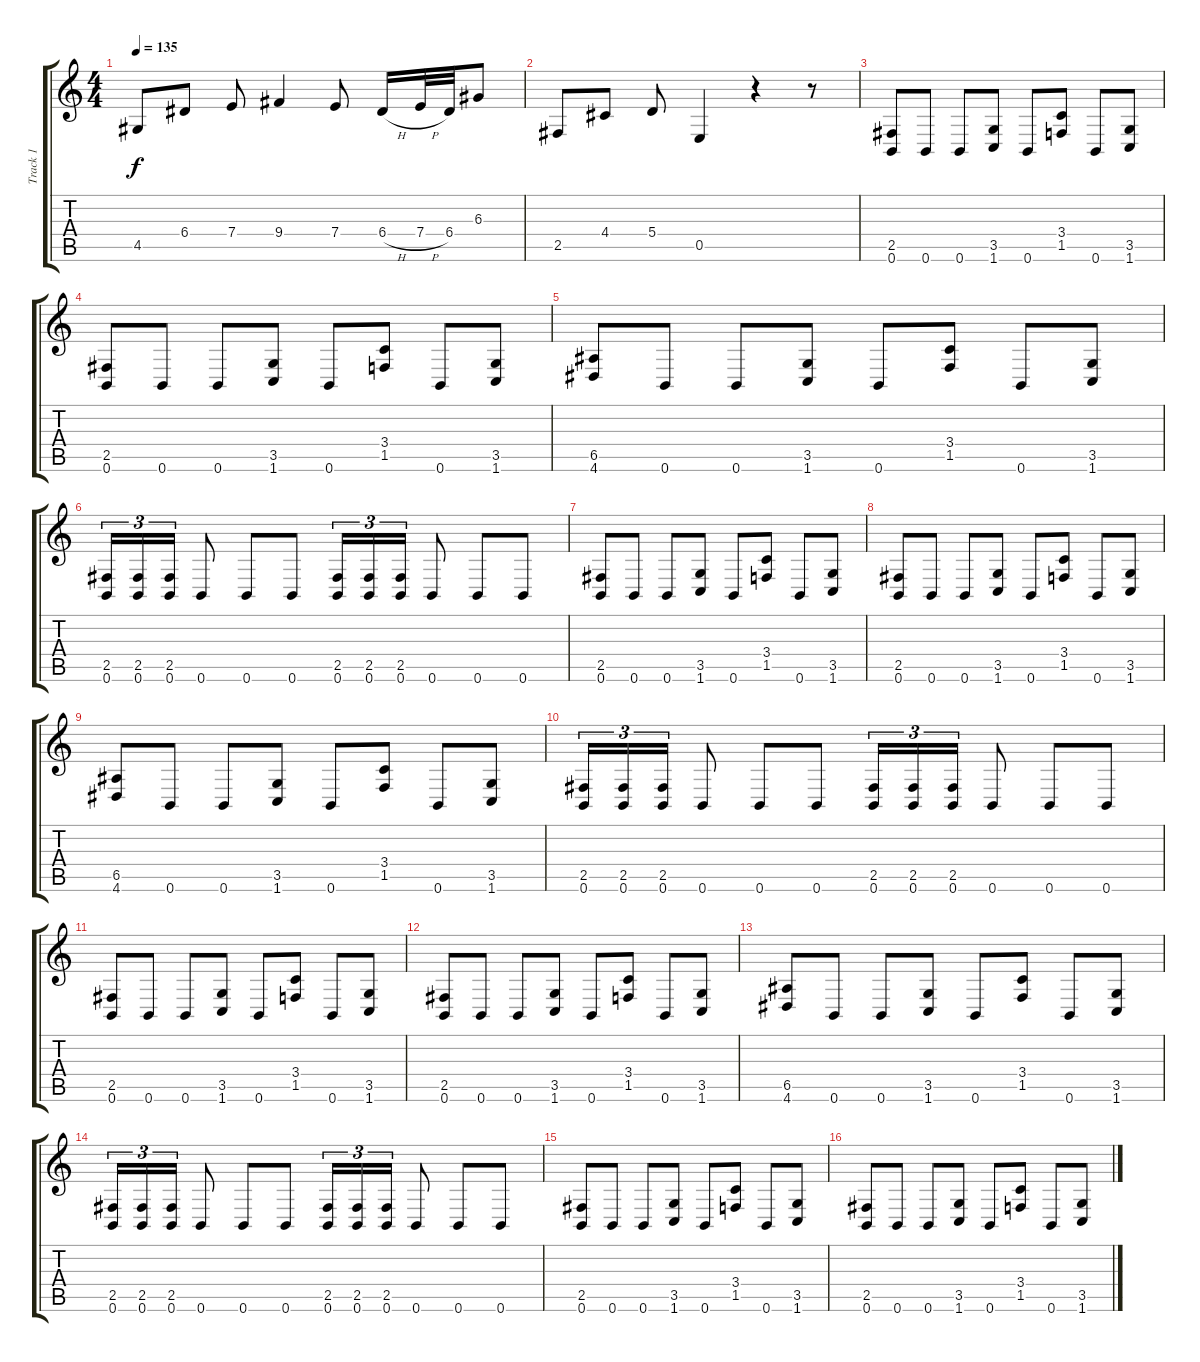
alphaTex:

\track ("Track 1" "Track 1") {instrument distortionguitar}
\staff {score tabs}
\tuning (B3 Gb3 D3 A2 E2 B1) {hide}
\ts (4 4)
\tempo 135
\clef g2
\ks c
4.5.8{dy f} 6.4.8 7.4.8 9.4.4 7.4.8 6.4{h}.16 7.4{h}.32 6.4.32 6.3.8 |
2.5.8 4.4.8 5.4.8 0.5.4 r.4 r.8 |
(2.5 0.6).8 0.6.8 0.6.8 (3.5 1.6).8 0.6.8 (3.4 1.5).8 0.6.8 (3.5 1.6).8 |
(2.5 0.6).8 0.6.8 0.6.8 (3.5 1.6).8 0.6.8 (3.4 1.5).8 0.6.8 (3.5 1.6).8 |
(6.5 4.6).8 0.6.8 0.6.8 (3.5 1.6).8 0.6.8 (3.4 1.5).8 0.6.8 (3.5 1.6).8 |
(2.5 0.6).16{tu (3 2)} (2.5 0.6).16{tu (3 2)} (2.5 0.6).16{tu (3 2)} 0.6.8 0.6.8 0.6.8 (2.5 0.6).16{tu (3 2)} (2.5 0.6).16{tu (3 2)} (2.5 0.6).16{tu (3 2)} 0.6.8 0.6.8 0.6.8 |
(2.5 0.6).8 0.6.8 0.6.8 (3.5 1.6).8 0.6.8 (3.4 1.5).8 0.6.8 (3.5 1.6).8 |
(2.5 0.6).8 0.6.8 0.6.8 (3.5 1.6).8 0.6.8 (3.4 1.5).8 0.6.8 (3.5 1.6).8 |
(6.5 4.6).8 0.6.8 0.6.8 (3.5 1.6).8 0.6.8 (3.4 1.5).8 0.6.8 (3.5 1.6).8 |
(2.5 0.6).16{tu (3 2)} (2.5 0.6).16{tu (3 2)} (2.5 0.6).16{tu (3 2)} 0.6.8 0.6.8 0.6.8 (2.5 0.6).16{tu (3 2)} (2.5 0.6).16{tu (3 2)} (2.5 0.6).16{tu (3 2)} 0.6.8 0.6.8 0.6.8 |
(2.5 0.6).8 0.6.8 0.6.8 (3.5 1.6).8 0.6.8 (3.4 1.5).8 0.6.8 (3.5 1.6).8 |
(2.5 0.6).8 0.6.8 0.6.8 (3.5 1.6).8 0.6.8 (3.4 1.5).8 0.6.8 (3.5 1.6).8 |
(6.5 4.6).8 0.6.8 0.6.8 (3.5 1.6).8 0.6.8 (3.4 1.5).8 0.6.8 (3.5 1.6).8 |
(2.5 0.6).16{tu (3 2)} (2.5 0.6).16{tu (3 2)} (2.5 0.6).16{tu (3 2)} 0.6.8 0.6.8 0.6.8 (2.5 0.6).16{tu (3 2)} (2.5 0.6).16{tu (3 2)} (2.5 0.6).16{tu (3 2)} 0.6.8 0.6.8 0.6.8 |
(2.5 0.6).8 0.6.8 0.6.8 (3.5 1.6).8 0.6.8 (3.4 1.5).8 0.6.8 (3.5 1.6).8 |
(2.5 0.6).8 0.6.8 0.6.8 (3.5 1.6).8 0.6.8 (3.4 1.5).8 0.6.8 (3.5 1.6).8
